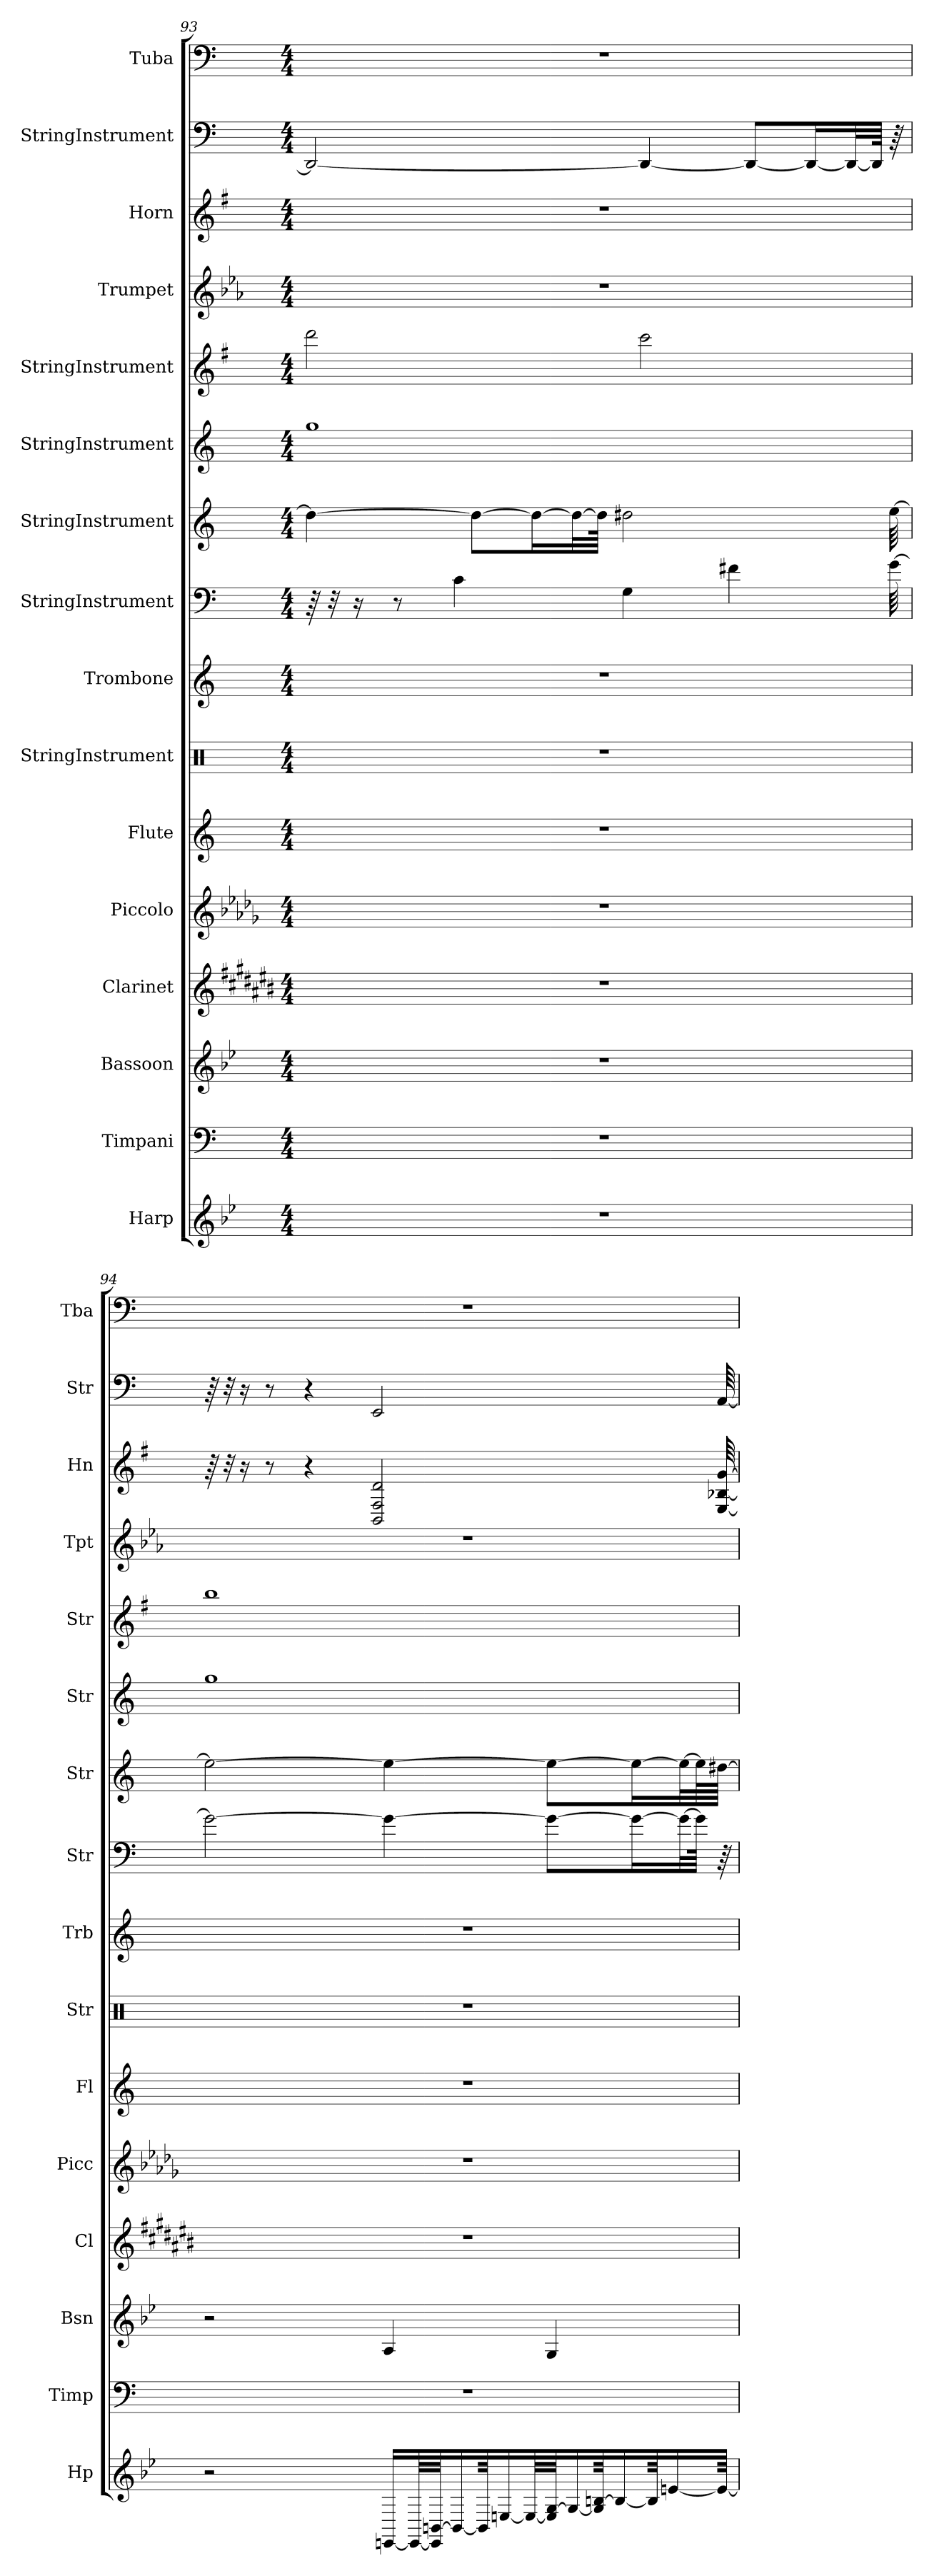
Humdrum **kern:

**kern	**kern	**kern	**kern	**kern	**kern	**kern	**kern	**kern	**kern	**kern	**kern	**kern	**kern	**kern	**kern
*part16	*part15	*part14	*part13	*part12	*part11	*part10	*part9	*part8	*part7	*part6	*part5	*part4	*part3	*part2	*part1
*staff16	*staff15	*staff14	*staff13	*staff12	*staff11	*staff10	*staff9	*staff8	*staff7	*staff6	*staff5	*staff4	*staff3	*staff2	*staff1
*I"Harp	*I"Timpani	*I"Bassoon	*I"Clarinet	*I"Piccolo	*I"Flute	*I"StringInstrument	*I"Trombone	*I"StringInstrument	*I"StringInstrument	*I"StringInstrument	*I"StringInstrument	*I"Trumpet	*I"Horn	*I"StringInstrument	*I"Tuba
*I'Hp	*I'Timp	*I'Bsn	*I'Cl	*I'Picc	*I'Fl	*I'Str	*I'Trb	*I'Str	*I'Str	*I'Str	*I'Str	*I'Tpt	*I'Hn	*I'Str	*I'Tba
!!LO:PB:g=z
*clefG2	*clefF4	*clefG2	*clefG2	*clefG2	*clefG2	*clefX	*clefG2	*clefF4	*clefG2	*clefG2	*clefG2	*clefG2	*clefG2	*clefF4	*clefF4
*	*	*	*ITrd1c2	*ITrd-7c-12	*	*	*	*	*	*	*	*ITrd1c2	*ITrd4c7	*	*
*k[b-e-]	*k[]	*k[b-e-]	*k[f#c#g#d#a#]	*k[b-e-a-d-g-]	*k[]	*k[]	*k[]	*k[]	*k[]	*k[]	*k[f#]	*k[b-e-a-d-g-]	*k[]	*k[]	*k[]
*M4/4	*M4/4	*M4/4	*M4/4	*M4/4	*M4/4	*M4/4	*M4/4	*M4/4	*M4/4	*M4/4	*M4/4	*M4/4	*M4/4	*M4/4	*M4/4
*MM96	*MM96	*MM96	*MM96	*MM96	*MM96	*MM96	*MM96	*MM96	*MM96	*MM96	*MM96	*MM96	*MM96	*MM96	*MM96
=93	=93	=93	=93	=93	=93	=93	=93	=93	=93	=93	=93	=93	=93	=93	=93
*	*	*	*	*	*	*	*	*	*	*	*	*	*	*	*^
*	*	*	*	*	*	*	*	*	*	*	*	*	*	*	*	*^
*	*	*	*	*	*	*	*	*	*	*	*	*	*	*	*	*	*^
1r	1r	1r	1r	1r	1r	1r	1r	64r	4dd\_	1gg	2ddd\	1r	1r	2DD/_	1r	4ryy	2ryy	2.ryy
.	.	.	.	.	.	.	.	32r	.	.	.	.	.	.	.	.	.	.
.	.	.	.	.	.	.	.	16r	.	.	.	.	.	.	.	.	.	.
.	.	.	.	.	.	.	.	8r	.	.	.	.	.	.	.	.	.	.
.	.	.	.	.	.	.	.	4c\	.	.	.	.	.	.	.	.	.	.
*	*	*	*	*	*	*	*	*	*	*	*	*	*	*	*MM94	*	*	*
.	.	.	.	.	.	.	.	.	8dd\L_	.	.	.	.	.	.	2.ryy	.	.
.	.	.	.	.	.	.	.	.	16dd\L_	.	.	.	.	.	.	.	.	.
.	.	.	.	.	.	.	.	.	32dd\L_	.	.	.	.	.	.	.	.	.
.	.	.	.	.	.	.	.	.	64dd\JJJk]	.	.	.	.	.	.	.	.	.
.	.	.	.	.	.	.	.	4G\	2dd#X\	.	.	.	.	.	.	.	.	.
*	*	*	*	*	*	*	*	*	*	*	*	*	*	*	*MM90	*	*	*
.	.	.	.	.	.	.	.	.	.	.	2ccc\	.	.	4DD/_	.	.	2ryy	.
.	.	.	.	.	.	.	.	4f#X\	.	.	.	.	.	.	.	.	.	.
*	*	*	*	*	*	*	*	*	*	*	*	*	*	*	*MM84	*	*	*
.	.	.	.	.	.	.	.	.	.	.	.	.	.	8DD/L_	.	.	.	4ryy
.	.	.	.	.	.	.	.	.	.	.	.	.	.	16DD/L_	.	.	.	.
.	.	.	.	.	.	.	.	.	.	.	.	.	.	32DD/L_	.	.	.	.
.	.	.	.	.	.	.	.	.	.	.	.	.	.	64DD/JJJk]	.	.	.	.
.	.	.	.	.	.	.	.	[64g\	[64ee\	.	.	.	.	64r	.	.	.	.
!!LO:PB:g=z	!!	!!	!!
=94	=94	=94	=94	=94	=94	=94	=94	=94	=94	=94	=94	=94	=94	=94	=94	=94	=94	=94
*	*	*	*	*	*	*	*	*	*	*	*	*	*	*	*MM92	*	*	*
2r	1r	2r	1r	1r	1r	1r	1r	2g\_	2ee\_	1gg	1bb	1r	64r	64r	1r	4ryy	2ryy	2.ryy
.	.	.	.	.	.	.	.	.	.	.	.	.	32r	32r	.	.	.	.
.	.	.	.	.	.	.	.	.	.	.	.	.	16r	16r	.	.	.	.
.	.	.	.	.	.	.	.	.	.	.	.	.	8r	8r	.	.	.	.
.	.	.	.	.	.	.	.	.	.	.	.	.	4r	4r	.	.	.	.
*	*	*	*	*	*	*	*	*	*	*	*	*	*	*	*MM88	*	*	*
.	.	.	.	.	.	.	.	.	.	.	.	.	.	.	.	2.ryy	.	.
.	.	.	.	.	.	.	.	.	.	.	.	.	2EE/ 2BB/ 2G/	2EE/	.	.	.	.
*	*	*	*	*	*	*	*	*	*	*	*	*	*	*	*MM100	*	*	*
[16EEn/LL	.	4A/	.	.	.	.	.	4g\_	4ee\_	.	.	.	.	.	.	.	2ryy	.
64EE/LL_	.	.	.	.	.	.	.	.	.	.	.	.	.	.	.	.	.	.
64EE/] [64BBn/JJ	.	.	.	.	.	.	.	.	.	.	.	.	.	.	.	.	.	.
16BB/_	.	.	.	.	.	.	.	.	.	.	.	.	.	.	.	.	.	.
64BB/KK]	.	.	.	.	.	.	.	.	.	.	.	.	.	.	.	.	.	.
[16En/	.	.	.	.	.	.	.	.	.	.	.	.	.	.	.	.	.	.
64E/LL_	.	.	.	.	.	.	.	.	.	.	.	.	.	.	.	.	.	.
*	*	*	*	*	*	*	*	*	*	*	*	*	*	*	*MM94	*	*	*
64E/] [64G/JJ	.	4G/	.	.	.	.	.	8g\L_	8ee\L_	.	.	.	.	.	.	.	.	4ryy
16G/_	.	.	.	.	.	.	.	.	.	.	.	.	.	.	.	.	.	.
64G/] [64Bn/KK	.	.	.	.	.	.	.	.	.	.	.	.	.	.	.	.	.	.
16B/_	.	.	.	.	.	.	.	.	.	.	.	.	.	.	.	.	.	.
.	.	.	.	.	.	.	.	16g\L_	16ee\L_	.	.	.	.	.	.	.	.	.
64B/KK]	.	.	.	.	.	.	.	.	.	.	.	.	.	.	.	.	.	.
[16en/	.	.	.	.	.	.	.	.	.	.	.	.	.	.	.	.	.	.
.	.	.	.	.	.	.	.	32g\L_	32ee\L_	.	.	.	.	.	.	.	.	.
.	.	.	.	.	.	.	.	64g\JJJk]	64ee\L]	.	.	.	.	.	.	.	.	.
64e/JJkk_	.	.	.	.	.	.	.	64r	[64dd#X\JJJJ	.	.	.	[64AA/ [64E-X/ [64c/	[64AA/	.	.	.	.
*	*	*	*	*	*	*	*	*	*	*	*	*	*	*	*v	*v	*v	*v
=	=	=	=	=	=	=	=	=	=	=	=	=	=	=	=
*-	*-	*-	*-	*-	*-	*-	*-	*-	*-	*-	*-	*-	*-	*-	*-
